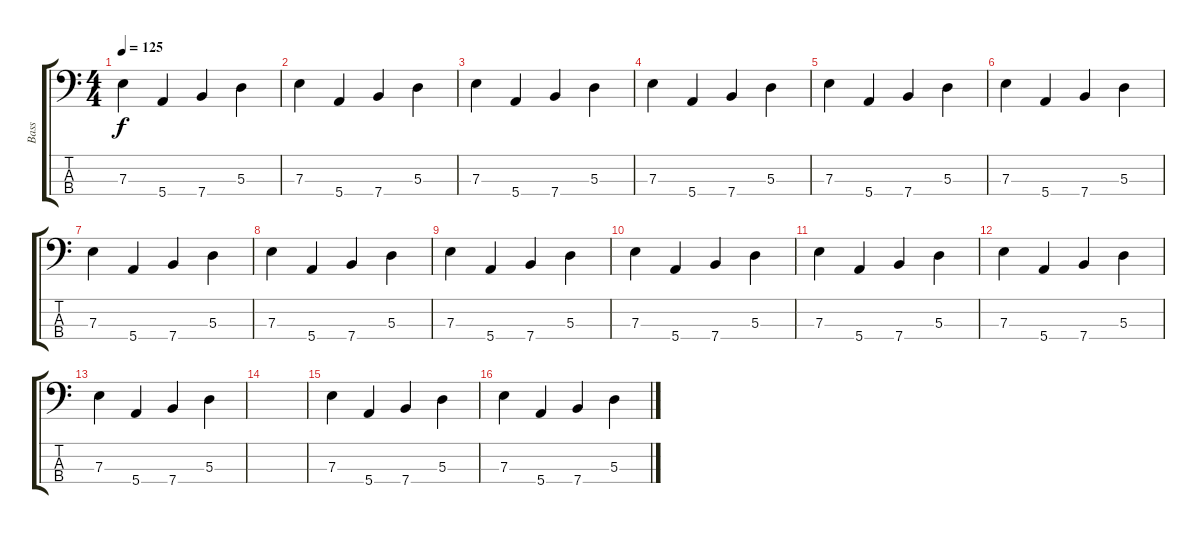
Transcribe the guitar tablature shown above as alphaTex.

\track ("Bass" "Bass") {instrument electricbasspick}
\staff {score tabs}
\tuning (G2 D2 A1 E1) {hide}
\ts (4 4)
\tempo 125
\clef f4
\ks c
7.3.4{dy f} 5.4.4 7.4.4 5.3.4 |
7.3.4 5.4.4 7.4.4 5.3.4 |
7.3.4 5.4.4 7.4.4 5.3.4 |
7.3.4 5.4.4 7.4.4 5.3.4 |
7.3.4 5.4.4 7.4.4 5.3.4 |
7.3.4 5.4.4 7.4.4 5.3.4 |
7.3.4 5.4.4 7.4.4 5.3.4 |
7.3.4 5.4.4 7.4.4 5.3.4 |
7.3.4 5.4.4 7.4.4 5.3.4 |
7.3.4 5.4.4 7.4.4 5.3.4 |
7.3.4 5.4.4 7.4.4 5.3.4 |
7.3.4 5.4.4 7.4.4 5.3.4 |
7.3.4 5.4.4 7.4.4 5.3.4 |
|
7.3.4 5.4.4 7.4.4 5.3.4 |
7.3.4 5.4.4 7.4.4 5.3.4
